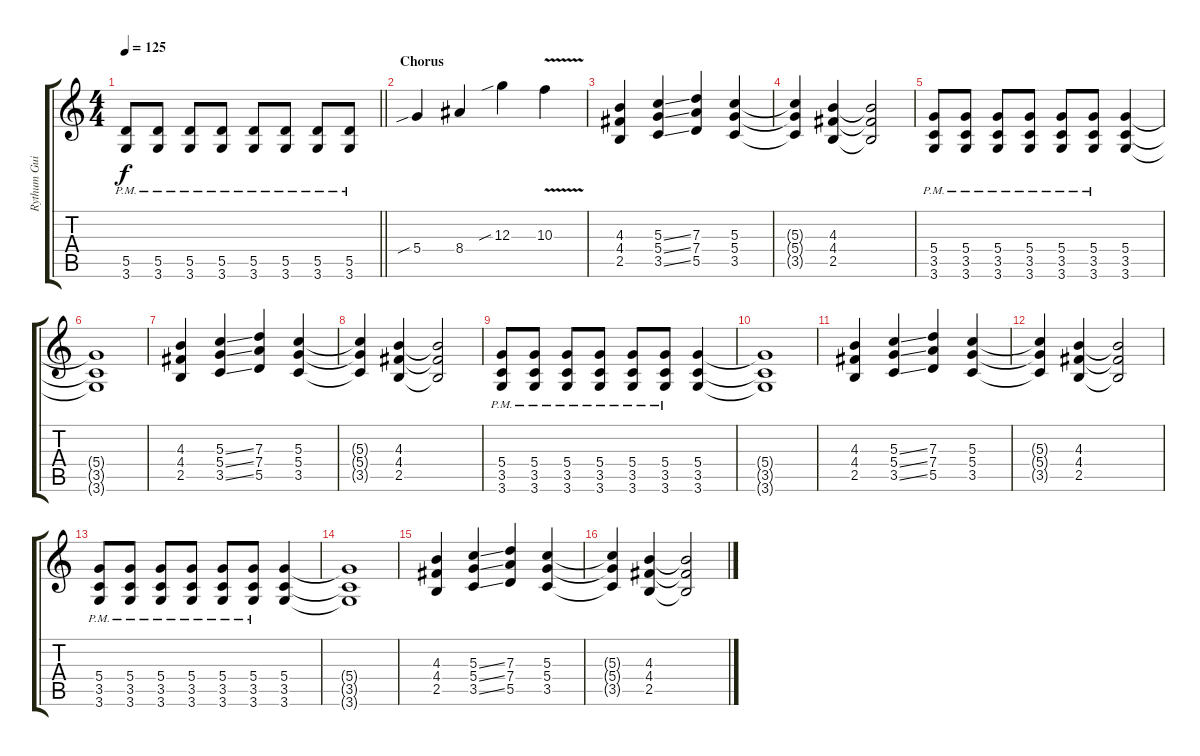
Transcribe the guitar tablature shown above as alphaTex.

\track ("Rythum Guitar" "Rythum Gui") {instrument distortionguitar}
\staff {score tabs}
\tuning (E4 B3 G3 D3 A2 E2) {hide}
\ts (4 4)
\tempo 125
\clef g2
\barLineRight lightlight
\ks c
(5.5{pm} 3.6{pm}).8{dy f} (5.5{pm} 3.6{pm}).8 (5.5{pm} 3.6{pm}).8 (5.5{pm} 3.6{pm}).8 (5.5{pm} 3.6{pm}).8 (5.5{pm} 3.6{pm}).8 (5.5{pm} 3.6{pm}).8 (5.5{pm} 3.6{pm}).8 |
\section ("" "Chorus")
5.4{sib}.4{instrument distortionguitar} 8.4.4 12.3{sib}.4 10.3{v}.4 |
(4.3 4.4 2.5).4 (5.3{ss} 5.4{ss} 3.5{ss}).4 (7.3 7.4 5.5).4 (5.3 5.4 3.5).4 |
(5.3{t} 5.4{t} 3.5{t}).4 (4.3 4.4 2.5).4 (4.3{t} 4.4{t} 2.5{t}).2 |
(5.4{pm} 3.5{pm} 3.6{pm}).8 (5.4{pm} 3.5{pm} 3.6{pm}).8 (5.4{pm} 3.5{pm} 3.6{pm}).8 (5.4{pm} 3.5{pm} 3.6{pm}).8 (5.4{pm} 3.5{pm} 3.6{pm}).8 (5.4{pm} 3.5{pm} 3.6{pm}).8 (5.4 3.5 3.6).4 |
(5.4{t} 3.5{t} 3.6{t}).1 |
(4.3 4.4 2.5).4 (5.3{ss} 5.4{ss} 3.5{ss}).4 (7.3 7.4 5.5).4 (5.3 5.4 3.5).4 |
(5.3{t} 5.4{t} 3.5{t}).4 (4.3 4.4 2.5).4 (4.3{t} 4.4{t} 2.5{t}).2 |
(5.4{pm} 3.5{pm} 3.6{pm}).8 (5.4{pm} 3.5{pm} 3.6{pm}).8 (5.4{pm} 3.5{pm} 3.6{pm}).8 (5.4{pm} 3.5{pm} 3.6{pm}).8 (5.4{pm} 3.5{pm} 3.6{pm}).8 (5.4{pm} 3.5{pm} 3.6{pm}).8 (5.4 3.5 3.6).4 |
(5.4{t} 3.5{t} 3.6{t}).1 |
(4.3 4.4 2.5).4 (5.3{ss} 5.4{ss} 3.5{ss}).4 (7.3 7.4 5.5).4 (5.3 5.4 3.5).4 |
(5.3{t} 5.4{t} 3.5{t}).4 (4.3 4.4 2.5).4 (4.3{t} 4.4{t} 2.5{t}).2 |
(5.4{pm} 3.5{pm} 3.6{pm}).8 (5.4{pm} 3.5{pm} 3.6{pm}).8 (5.4{pm} 3.5{pm} 3.6{pm}).8 (5.4{pm} 3.5{pm} 3.6{pm}).8 (5.4{pm} 3.5{pm} 3.6{pm}).8 (5.4{pm} 3.5{pm} 3.6{pm}).8 (5.4 3.5 3.6).4 |
(5.4{t} 3.5{t} 3.6{t}).1 |
(4.3 4.4 2.5).4 (5.3{ss} 5.4{ss} 3.5{ss}).4 (7.3 7.4 5.5).4 (5.3 5.4 3.5).4 |
(5.3{t} 5.4{t} 3.5{t}).4 (4.3 4.4 2.5).4 (4.3{t} 4.4{t} 2.5{t}).2
